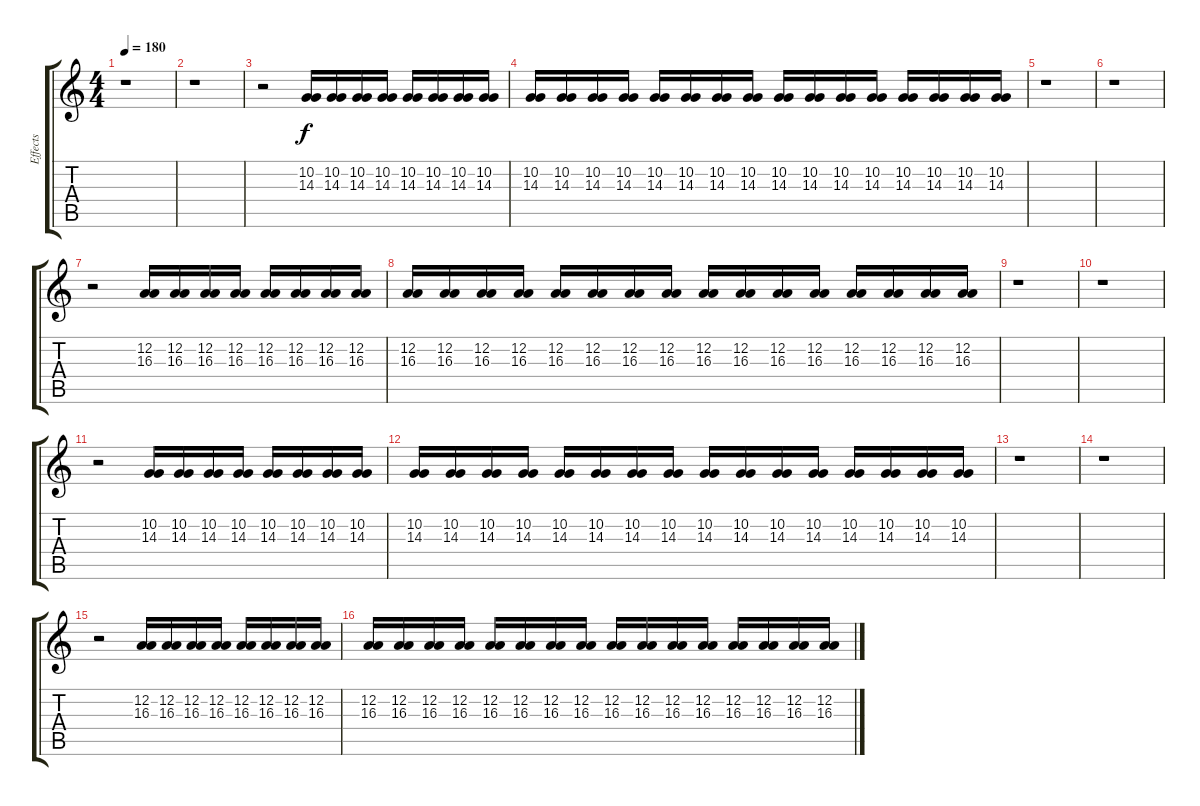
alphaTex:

\track ("Effects" "Effects") {instrument synthvoice}
\staff {score tabs}
\tuning (D4 A3 F3 C3 G2 D2) {hide}
\ts (4 4)
\tempo 180
\clef g2
\ks c
r.1{dy f} |
r.1 |
r.2{volume 0} (10.2 14.3).16{volume 5} (10.2 14.3).16 (10.2 14.3).16 (10.2 14.3).16 (10.2 14.3).16 (10.2 14.3).16 (10.2 14.3).16 (10.2 14.3).16 |
(10.2 14.3).16{volume 16} (10.2 14.3).16 (10.2 14.3).16 (10.2 14.3).16 (10.2 14.3).16 (10.2 14.3).16 (10.2 14.3).16 (10.2 14.3).16 (10.2 14.3).16 (10.2 14.3).16 (10.2 14.3).16 (10.2 14.3).16 (10.2 14.3).16 (10.2 14.3).16 (10.2 14.3).16 (10.2 14.3).16 |
r.1 |
r.1 |
r.2{volume 0} (12.2 16.3).16{volume 5} (12.2 16.3).16 (12.2 16.3).16 (12.2 16.3).16 (12.2 16.3).16 (12.2 16.3).16 (12.2 16.3).16 (12.2 16.3).16 |
(12.2 16.3).16{volume 16} (12.2 16.3).16 (12.2 16.3).16 (12.2 16.3).16 (12.2 16.3).16 (12.2 16.3).16 (12.2 16.3).16 (12.2 16.3).16 (12.2 16.3).16 (12.2 16.3).16 (12.2 16.3).16 (12.2 16.3).16 (12.2 16.3).16 (12.2 16.3).16 (12.2 16.3).16 (12.2 16.3).16 |
r.1 |
r.1 |
r.2{volume 0} (10.2 14.3).16{volume 5} (10.2 14.3).16 (10.2 14.3).16 (10.2 14.3).16 (10.2 14.3).16 (10.2 14.3).16 (10.2 14.3).16 (10.2 14.3).16 |
(10.2 14.3).16{volume 16} (10.2 14.3).16 (10.2 14.3).16 (10.2 14.3).16 (10.2 14.3).16 (10.2 14.3).16 (10.2 14.3).16 (10.2 14.3).16 (10.2 14.3).16 (10.2 14.3).16 (10.2 14.3).16 (10.2 14.3).16 (10.2 14.3).16 (10.2 14.3).16 (10.2 14.3).16 (10.2 14.3).16 |
r.1 |
r.1 |
r.2{volume 0} (12.2 16.3).16{volume 5} (12.2 16.3).16 (12.2 16.3).16 (12.2 16.3).16 (12.2 16.3).16 (12.2 16.3).16 (12.2 16.3).16 (12.2 16.3).16 |
(12.2 16.3).16{volume 16} (12.2 16.3).16 (12.2 16.3).16 (12.2 16.3).16 (12.2 16.3).16 (12.2 16.3).16 (12.2 16.3).16 (12.2 16.3).16 (12.2 16.3).16 (12.2 16.3).16 (12.2 16.3).16 (12.2 16.3).16 (12.2 16.3).16 (12.2 16.3).16 (12.2 16.3).16 (12.2 16.3).16
